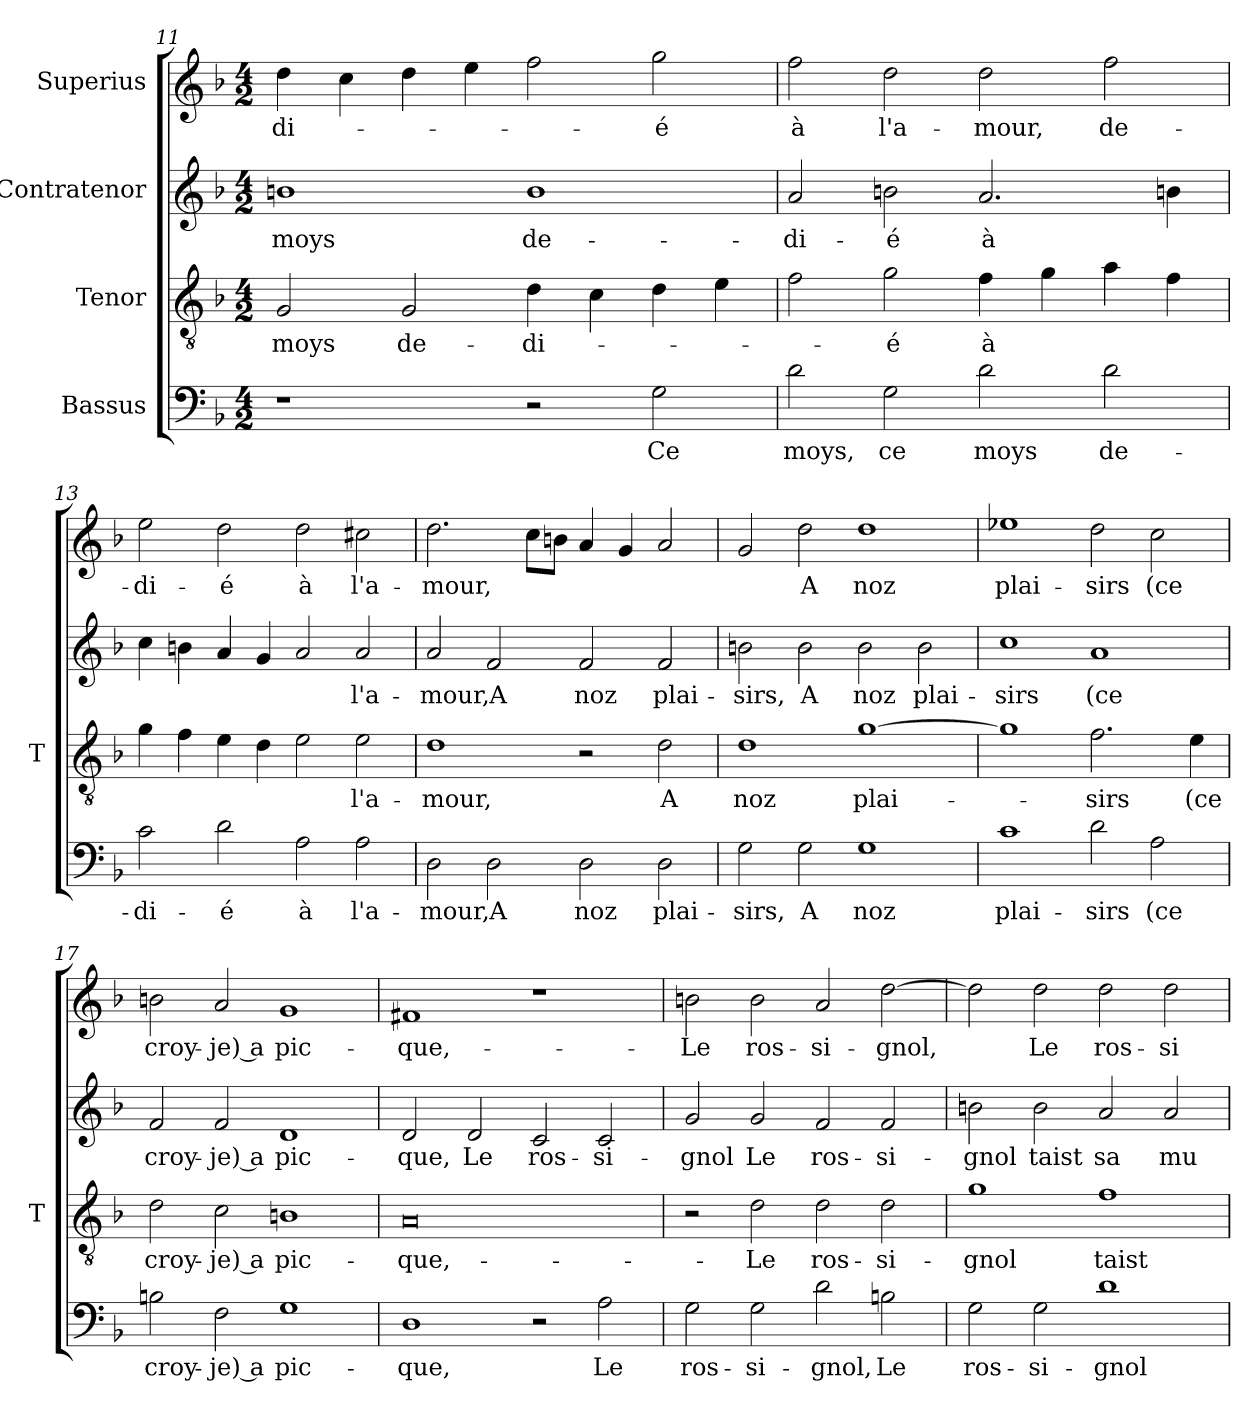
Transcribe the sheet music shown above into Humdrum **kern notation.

**kern	**text	**kern	**text	**kern	**text	**kern	**text
*part4	*part4	*part3	*part3	*part2	*part2	*part1	*part1
*staff4	*staff4	*staff3	*staff3	*staff2	*staff2	*staff1	*staff1
*I"Bassus	*	*I"Tenor	*	*I"Contratenor	*	*I"Superius	*
*	*	*I'T	*	*	*	*	*
*clefF4	*	*clefGv2	*	*clefG2	*	*clefG2	*
*k[b-]	*	*k[b-]	*	*k[b-]	*	*k[b-]	*
*M4/2	*	*M4/2	*	*M4/2	*	*M4/2	*
=11	=11	=11	=11	=11	=11	=11	=11
1r	.	2G	-moys	1bn	-moys	4dd	di-
.	.	.	.	.	.	4cc	.
.	.	2G	de-	.	.	4dd	.
.	.	.	.	.	.	4ee	.
2r	.	4d	di-	1b	de-	2ff	.
.	.	4c	.	.	.	.	.
2G	-Ce	4d	.	.	.	2gg	-é
.	.	4e	.	.	.	.	.
=12	=12	=12	=12	=12	=12	=12	=12
2d	-moys,	2f	.	2a	di-	2ff	-à
2G	-ce	2g	-é	2bn	-é	2dd	l'a-
2d	-moys	4f	-à	2.a	-à	2dd	-mour,
.	.	4g	.	.	.	.	.
2d	de-	4a	.	.	.	2ff	de-
.	.	4f	.	4bn	.	.	.
=13	=13	=13	=13	=13	=13	=13	=13
2c	di-	4g	.	4cc	.	2ee	di-
.	.	4f	.	4bn	.	.	.
2d	-é	4e	.	4a	.	2dd	-é
.	.	4d	.	4g	.	.	.
2A	-à	2e	.	2a	.	2dd	-à
2A	l'a-	2e	l'a-	2a	l'a-	2cc#X	l'a-
=14	=14	=14	=14	=14	=14	=14	=14
2D	-mour,	1d	-mour,	2a	-mour,	2.dd	-mour,
2D	-A	.	.	2f	-A	.	.
.	.	.	.	.	.	8ccL	.
.	.	.	.	.	.	8bJ	.
2D	-noz	2r	.	2f	-noz	4a	.
.	.	.	.	.	.	4g	.
2D	plai-	2d	-A	2f	plai-	2a	.
=15	=15	=15	=15	=15	=15	=15	=15
2G	-sirs,	1d	-noz	2bn	-sirs,	2g	.
2G	-A	.	.	2b	-A	2dd	-A
1G	-noz	[1g	plai-	2b	-noz	1dd	-noz
.	.	.	.	2b	plai-	.	.
=16	=16	=16	=16	=16	=16	=16	=16
1c	plai-	1g]	.	1cc	-sirs	1ee-X	plai-
2d	-sirs	2.f	-sirs	1a	-(ce	2dd	-sirs
2A	-(ce	.	.	.	.	2cc	-(ce
.	.	4e	-(ce	.	.	.	.
=17	=17	=17	=17	=17	=17	=17	=17
2Bn	croy-	2d	croy-	2f	croy-	2b	croy-
2F	-je) a	2c	-je) a	2f	-je) a	2a	-je) a
1G	pic-	1Bn	pic-	1d	pic-	1g	pic-
=18	=18	=18	=18	=18	=18	=18	=18
1D	-que,	0A	que,-	2d	-que,	1f#X	que,-
.	.	.	.	2d	-Le	.	.
2r	.	.	.	2c	ros-	1r	.
2A	-Le	.	.	2c	si-	.	.
=19	=19	=19	=19	=19	=19	=19	=19
2G	ros-	2r	.	2g	-gnol	2b	-Le
2G	si-	2d	-Le	2g	-Le	2b	ros-
2d	-gnol,	2d	ros-	2f	ros-	2a	si-
2Bn	-Le	2d	si-	2f	si-	[2dd	-gnol,
=20	=20	=20	=20	=20	=20	=20	=20
2G	ros-	1g	-gnol	2bn	-gnol	2dd]	.
2G	si-	.	.	2b	-taist	2dd	-Le
1d	-gnol	1f	-taist	2a	-sa	2dd	ros-
.	.	.	.	2a	mu-	2dd	si-
=	=	=	=	=	=	=	=
*-	*-	*-	*-	*-	*-	*-	*-
